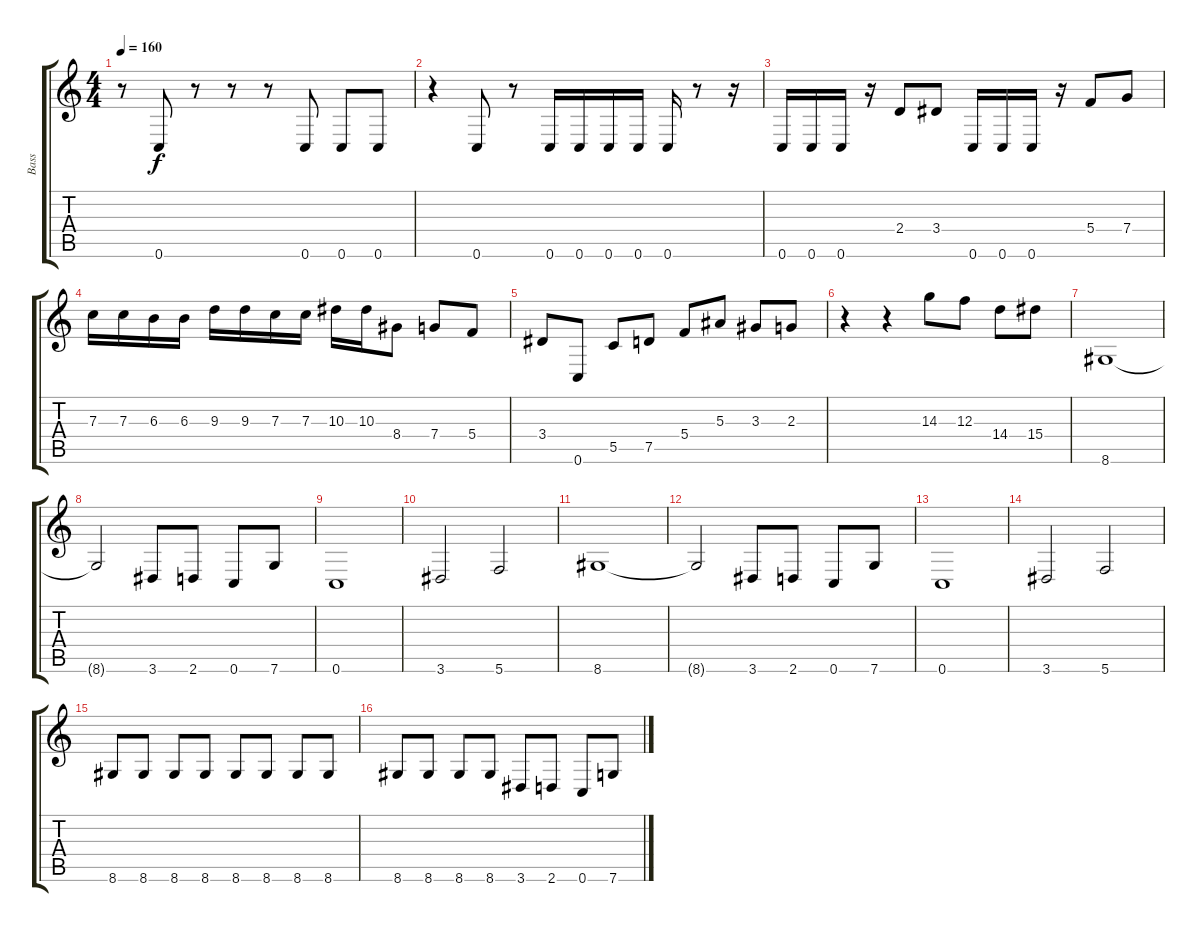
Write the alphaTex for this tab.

\track ("Bass" "Bass") {instrument electricbasspick}
\staff {score tabs}
\tuning (D4 A3 F3 C3 G2 C2) {hide}
\ts (4 4)
\tempo 160
\clef g2
\ks c
r.8{dy f} 0.6.8 r.8 r.8 r.8 0.6.8 0.6.8 0.6.8 |
r.4 0.6.8 r.8 0.6.16 0.6.16 0.6.16 0.6.16 0.6.16 r.8 r.16 |
0.6.16 0.6.16 0.6.16 r.16 2.4.8 3.4.8 0.6.16 0.6.16 0.6.16 r.16 5.4.8 7.4.8 |
7.3.16 7.3.16 6.3.16 6.3.16 9.3.16 9.3.16 7.3.16 7.3.16 10.3.16 10.3.16 8.4.8 7.4.8 5.4.8 |
3.4.8 0.6.8 5.5.8 7.5.8 5.4.8 5.3.8 3.3.8 2.3.8 |
r.4 r.4 14.3.8 12.3.8 14.4.8 15.4.8 |
8.6.1 |
8.6{t}.2 3.6.8 2.6.8 0.6.8 7.6.8 |
0.6.1 |
3.6.2 5.6.2 |
8.6.1 |
8.6{t}.2 3.6.8 2.6.8 0.6.8 7.6.8 |
0.6.1 |
3.6.2 5.6.2 |
8.6.8 8.6.8 8.6.8 8.6.8 8.6.8 8.6.8 8.6.8 8.6.8 |
8.6.8 8.6.8 8.6.8 8.6.8 3.6.8 2.6.8 0.6.8 7.6.8
